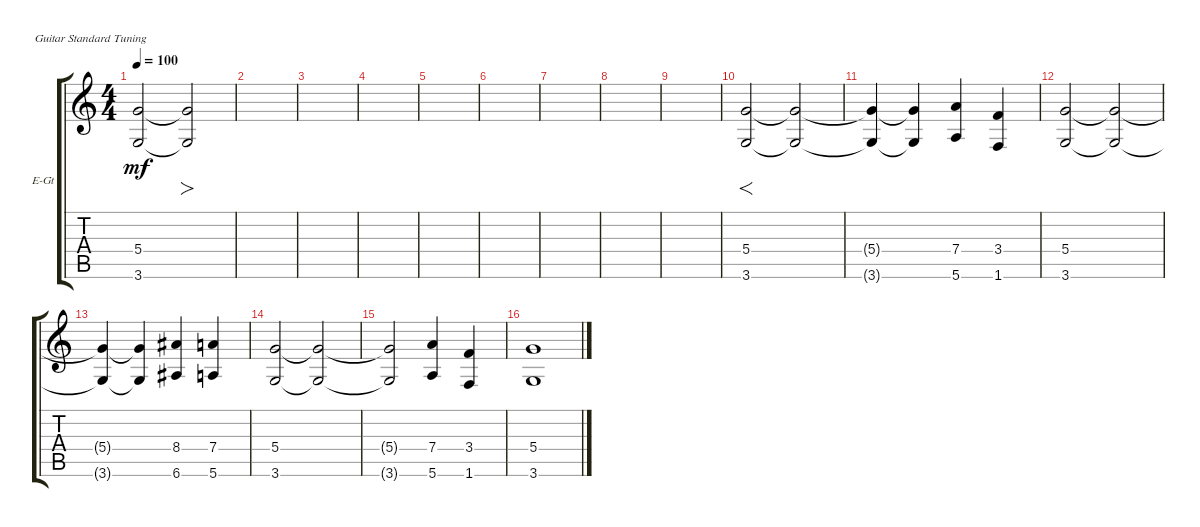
\defaultSystemsLayout 4
\bracketExtendMode groupsimilarinstruments
\firstSystemTrackNameOrientation horizontal
\otherSystemsTrackNameOrientation horizontal
\track ("Electric Guitar" "E-Gt") {instrument overdrivenguitar}
\staff {score tabs}
\tuning (E4 B3 G3 D3 A2 E2)
\ts (4 4)
\tempo 100
\clef g2
\scale
0.333333
\ks c
(3.6{t} 5.4{t}).2{dy mf} (5.4{t} 3.6{t}).2{fo} |
\scale
0.333333 |
|
|
|
|
|
|
|
(3.6 5.4).2{f} (3.6{t} 5.4{t}).2 |
(3.6{t} 5.4{t}).4 (5.4{t} 3.6{t}).4 (5.6 7.4).4 (1.6 3.4).4 |
(3.6 5.4).2 (3.6{t} 5.4{t}).2 |
(3.6{t} 5.4{t}).4 (5.4{t} 3.6{t}).4 (6.6 8.4).4 (5.6 7.4).4 |
(3.6 5.4).2 (3.6{t} 5.4{t}).2 |
(3.6{t} 5.4{t}).2 (7.4 5.6).4 (1.6 3.4).4 |
(3.6 5.4).1
